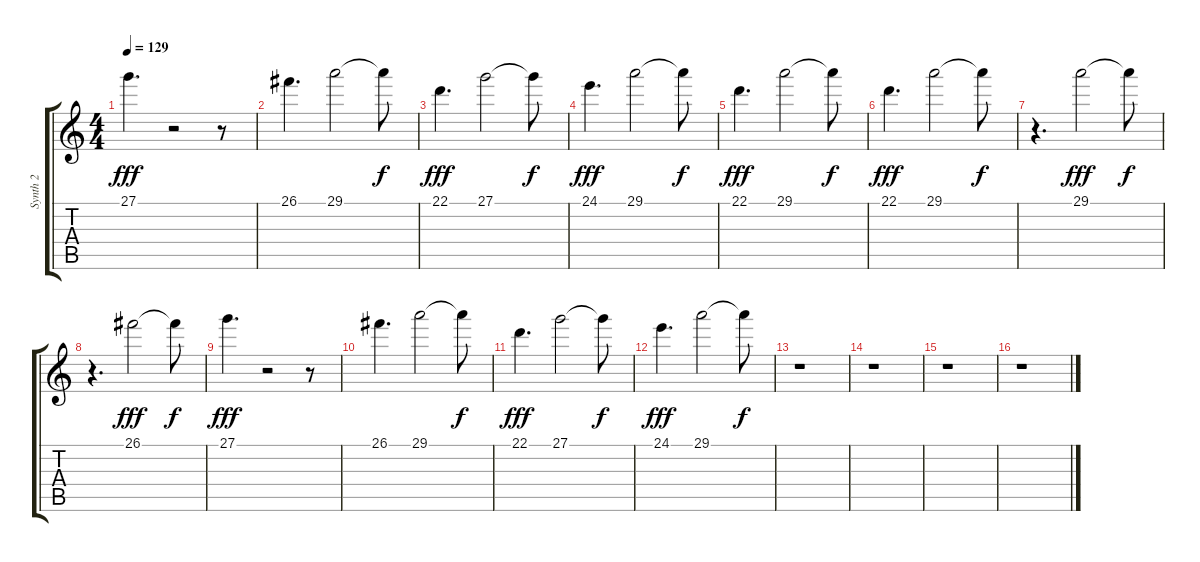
\track ("Synth 2" "Synth 2") {instrument pad8sweep}
\staff {score tabs}
\tuning (E4 B3 G3 D3 A2 E2) {hide}
\ts (4 4)
\tempo 129
\clef g2
\ks c
27.1.4{d dy fff} r.2 r.8 |
26.1.4{d} 29.1.2 29.1{t}.8{dy f} |
22.1.4{d dy fff} 27.1.2 27.1{t}.8{dy f} |
24.1.4{d dy fff} 29.1.2 29.1{t}.8{dy f} |
22.1.4{d dy fff} 29.1.2 29.1{t}.8{dy f} |
22.1.4{d dy fff} 29.1.2 29.1{t}.8{dy f} |
r.4{d} 29.1.2{dy fff} 29.1{t}.8{dy f} |
r.4{d} 26.1.2{dy fff} 26.1{t}.8{dy f} |
27.1.4{d dy fff} r.2 r.8 |
26.1.4{d} 29.1.2 29.1{t}.8{dy f} |
22.1.4{d dy fff} 27.1.2 27.1{t}.8{dy f} |
24.1.4{d dy fff} 29.1.2 29.1{t}.8{dy f} |
r.1 |
r.1 |
r.1 |
r.1
